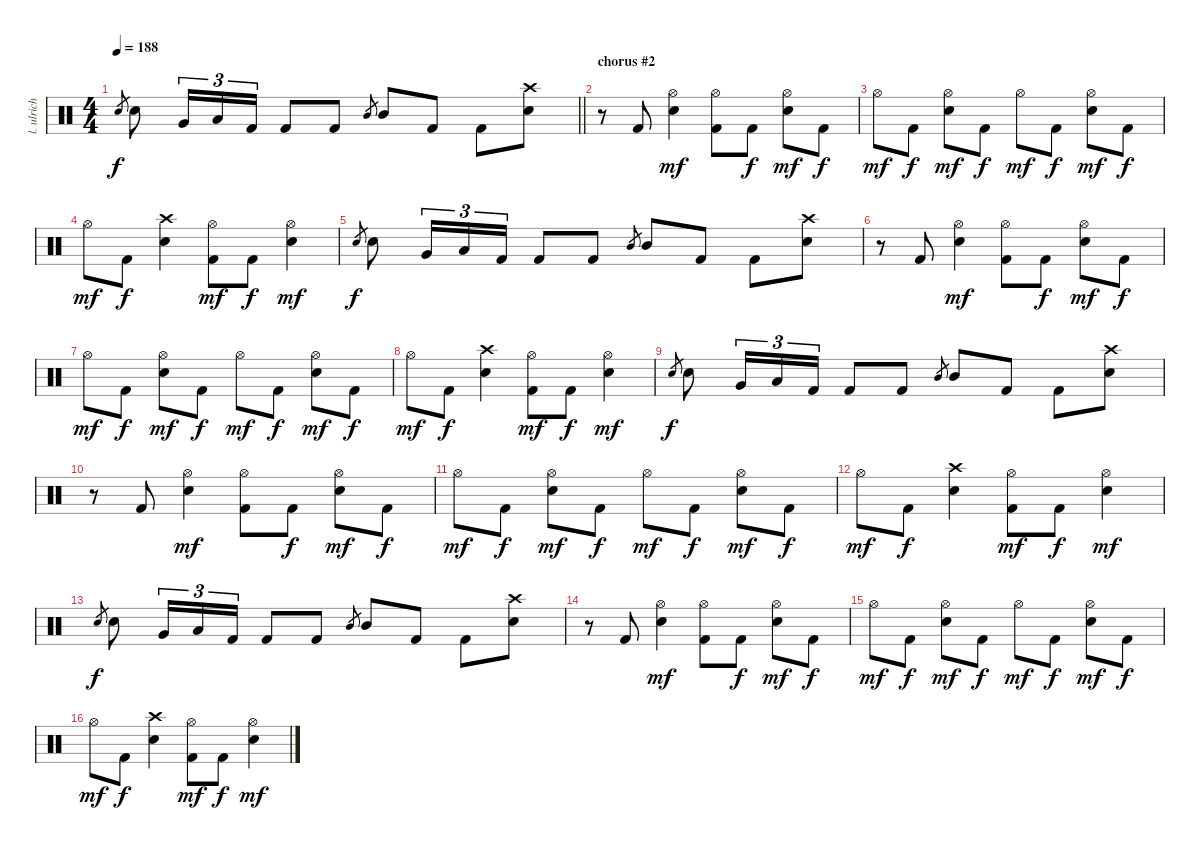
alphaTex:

\track ("l. ulrich - drums" "l. ulrich ") {instrument percussion}
\staff {score}
\articulation defaults
\ts (4 4)
\tempo 188
\clef neutral
\barLineRight lightlight
\ks c "Snare (hit) 2".8{gr dy f} "Snare (hit) 2".8 "Very Low Tom (hit)".16{tu (3 2)} "Low Tom (hit)".16{tu (3 2)} "Kick (hit) 2".16{tu (3 2)} "Kick (hit) 2".8 "Kick (hit) 2".8 "Mid Tom (hit)".8{gr} "Mid Tom (hit)".8 "Kick (hit) 2".8 "Kick (hit) 2".8
("Crash high (hit)" "Snare (hit) 2").8 |
\section ("" "chorus #2")
r.8 "Kick (hit) 2".8 ("Hi-Hat (open)" "Snare (hit) 2").4{dy mf} ("Hi-Hat (open)" "Kick (hit) 2").8 "Kick (hit) 2".8{dy f} ("Hi-Hat (open)" "Snare (hit) 2").8{dy mf} "Kick (hit) 2".8{dy f} |
"Hi-Hat (open)".8{dy mf} "Kick (hit) 2".8{dy f} ("Hi-Hat (open)" "Snare (hit) 2").8{dy mf} "Kick (hit) 2".8{dy f} "Hi-Hat (open)".8{dy mf} "Kick (hit) 2".8{dy f} ("Hi-Hat (open)" "Snare (hit) 2").8{dy mf} "Kick (hit) 2".8{dy f} |
"Hi-Hat (open)".8{dy mf} "Kick (hit) 2".8{dy f} ("Crash high (hit)" "Snare (hit) 2").4 ("Hi-Hat (open)" "Kick (hit) 2").8{dy mf} "Kick (hit) 2".8{dy f} ("Hi-Hat (open)" "Snare (hit) 2").4{dy mf} |
"Snare (hit) 2".8{gr dy f} "Snare (hit) 2".8 "Very Low Tom (hit)".16{tu (3 2)} "Low Tom (hit)".16{tu (3 2)} "Kick (hit) 2".16{tu (3 2)} "Kick (hit) 2".8 "Kick (hit) 2".8 "Mid Tom (hit)".8{gr} "Mid Tom (hit)".8 "Kick (hit) 2".8 "Kick (hit) 2".8 ("Crash high (hit)" "Snare (hit) 2").8 |
r.8 "Kick (hit) 2".8 ("Hi-Hat (open)" "Snare (hit) 2").4{dy mf} ("Hi-Hat (open)" "Kick (hit) 2").8 "Kick (hit) 2".8{dy f} ("Hi-Hat (open)" "Snare (hit) 2").8{dy mf} "Kick (hit) 2".8{dy f} |
"Hi-Hat (open)".8{dy mf} "Kick (hit) 2".8{dy f} ("Hi-Hat (open)" "Snare (hit) 2").8{dy mf} "Kick (hit) 2".8{dy f} "Hi-Hat (open)".8{dy mf} "Kick (hit) 2".8{dy f} ("Hi-Hat (open)" "Snare (hit) 2").8{dy mf} "Kick (hit) 2".8{dy f} |
"Hi-Hat (open)".8{dy mf} "Kick (hit) 2".8{dy f} ("Crash high (hit)" "Snare (hit) 2").4 ("Hi-Hat (open)" "Kick (hit) 2").8{dy mf} "Kick (hit) 2".8{dy f} ("Hi-Hat (open)" "Snare (hit) 2").4{dy mf} |
"Snare (hit) 2".8{gr dy f} "Snare (hit) 2".8 "Very Low Tom (hit)".16{tu (3 2)} "Low Tom (hit)".16{tu (3 2)} "Kick (hit) 2".16{tu (3 2)} "Kick (hit) 2".8 "Kick (hit) 2".8 "Mid Tom (hit)".8{gr} "Mid Tom (hit)".8 "Kick (hit) 2".8 "Kick (hit) 2".8 ("Crash high (hit)" "Snare (hit) 2").8 |
r.8 "Kick (hit) 2".8 ("Hi-Hat (open)" "Snare (hit) 2").4{dy mf} ("Hi-Hat (open)" "Kick (hit) 2").8 "Kick (hit) 2".8{dy f} ("Hi-Hat (open)" "Snare (hit) 2").8{dy mf} "Kick (hit) 2".8{dy f} |
"Hi-Hat (open)".8{dy mf} "Kick (hit) 2".8{dy f} ("Hi-Hat (open)" "Snare (hit) 2").8{dy mf} "Kick (hit) 2".8{dy f} "Hi-Hat (open)".8{dy mf} "Kick (hit) 2".8{dy f} ("Hi-Hat (open)" "Snare (hit) 2").8{dy mf} "Kick (hit) 2".8{dy f} |
"Hi-Hat (open)".8{dy mf} "Kick (hit) 2".8{dy f} ("Crash high (hit)" "Snare (hit) 2").4 ("Hi-Hat (open)" "Kick (hit) 2").8{dy mf} "Kick (hit) 2".8{dy f} ("Hi-Hat (open)" "Snare (hit) 2").4{dy mf} |
"Snare (hit) 2".8{gr dy f} "Snare (hit) 2".8 "Very Low Tom (hit)".16{tu (3 2)} "Low Tom (hit)".16{tu (3 2)} "Kick (hit) 2".16{tu (3 2)} "Kick (hit) 2".8 "Kick (hit) 2".8 "Mid Tom (hit)".8{gr} "Mid Tom (hit)".8 "Kick (hit) 2".8 "Kick (hit) 2".8 ("Crash high (hit)" "Snare (hit) 2").8 |
r.8 "Kick (hit) 2".8 ("Hi-Hat (open)" "Snare (hit) 2").4{dy mf} ("Hi-Hat (open)" "Kick (hit) 2").8 "Kick (hit) 2".8{dy f} ("Hi-Hat (open)" "Snare (hit) 2").8{dy mf} "Kick (hit) 2".8{dy f} |
"Hi-Hat (open)".8{dy mf} "Kick (hit) 2".8{dy f} ("Hi-Hat (open)" "Snare (hit) 2").8{dy mf} "Kick (hit) 2".8{dy f} "Hi-Hat (open)".8{dy mf} "Kick (hit) 2".8{dy f} ("Hi-Hat (open)" "Snare (hit) 2").8{dy mf} "Kick (hit) 2".8{dy f} |
"Hi-Hat (open)".8{dy mf} "Kick (hit) 2".8{dy f} ("Crash high (hit)" "Snare (hit) 2").4 ("Hi-Hat (open)" "Kick (hit) 2").8{dy mf} "Kick (hit) 2".8{dy f} ("Hi-Hat (open)" "Snare (hit) 2").4{dy mf}
